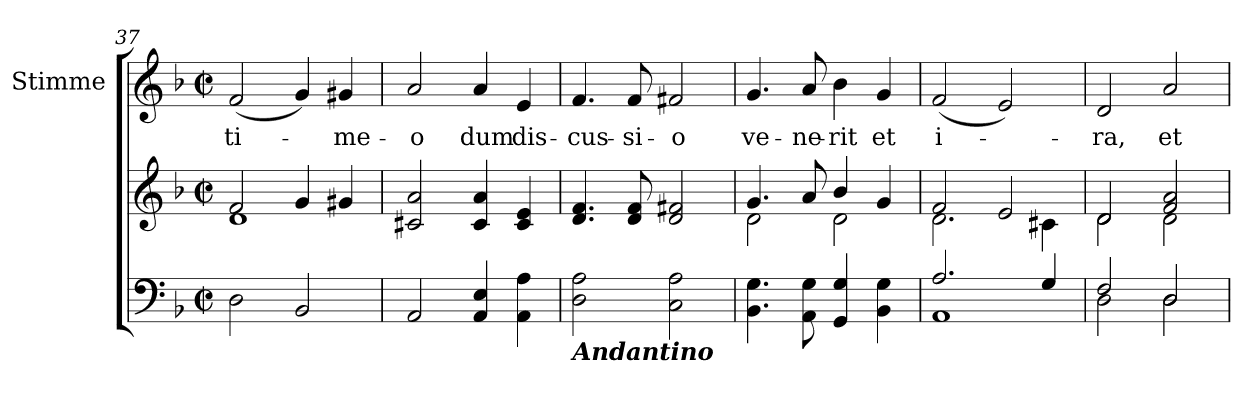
**kern	**kern	**kern	**text
*part2	*part2	*part1	*part1
*staff3	*staff2	*staff1	*staff1
*	*	*I"Stimme	*
*clefF4	*clefG2	*clefG2	*
*k[b-]	*k[b-]	*k[b-]	*
*F:	*F:	*F:	*
*M2/2	*M2/2	*M2/2	*
*met(c|)	*met(c|)	*met(c|)	*
=37	=37	=37	=37
*	*^	*	*
!	!	!	!	!LO:LY:b
2D\	2f/	1d	(<2f/	ti-
2BB-/	4g/	.	4g/)	.
!	!	!	!	!LO:LY:b
.	4g#X/	.	4g#X/	-me-
*	*v	*v	*	*
=38	=38	=38	=38
!	!	!	!LO:LY:b
2AA/	2c#X/ 2a/	2a/	-o
!	!	!	!LO:LY:b
4AA/ 4E/	4c#/ 4a/	4a/	dum
!	!	!	!LO:LY:b
4AA\ 4A\	4c#/ 4e/	4e/	dis-
!!LO:PB:g=z
=39	=39	=39	=39
!LO:TX:b:Bi:t=Andantino	!	!	!
!	!	!	!LO:LY:b
2D\ 2A\	4.d/ 4.f/	4.f/	-cus-
!	!	!	!LO:LY:b
.	8d/ 8f/	8f/	-si-
!	!	!	!LO:LY:b
2C\ 2A\	2d/ 2f#X/	2f#X/	-o
=40	=40	=40	=40
*	*^	*	*
!	!	!	!	!LO:LY:b
4.BB-\ 4.G\	4.g/	2d\	4.g/	ve-
!	!	!	!	!LO:LY:b
8AA\ 8G\	8a/	.	8a/	-ne-
!	!	!	!	!LO:LY:b
4GG/ 4G/	4b-/	2d\	4b-\	-rit
!	!	!	!	!LO:LY:b
4BB-\ 4G\	4g/	.	4g/	et
=41	=41	=41	=41	=41
*^	*	*	*	*
!	!	!	!	!	!LO:LY:b
2.A/	1AA	2f/	2.d\	(<2f/	i-
.	.	2e/	.	2e/)	.
4G/	.	.	4c#X\	.	.
=42	=42	=42	=42	=42	=42
!	!	!	!	!	!LO:LY:b
2F/	2D\	2d/	2d\	2d/	-ra,
!	!	!	!	!	!LO:LY:b
2D/	2D\	2f/ 2a/	2d\	2a/	et
*v	*v	*	*	*	*
*	*v	*v	*	*
=	=	=	=
*-	*-	*-	*-
